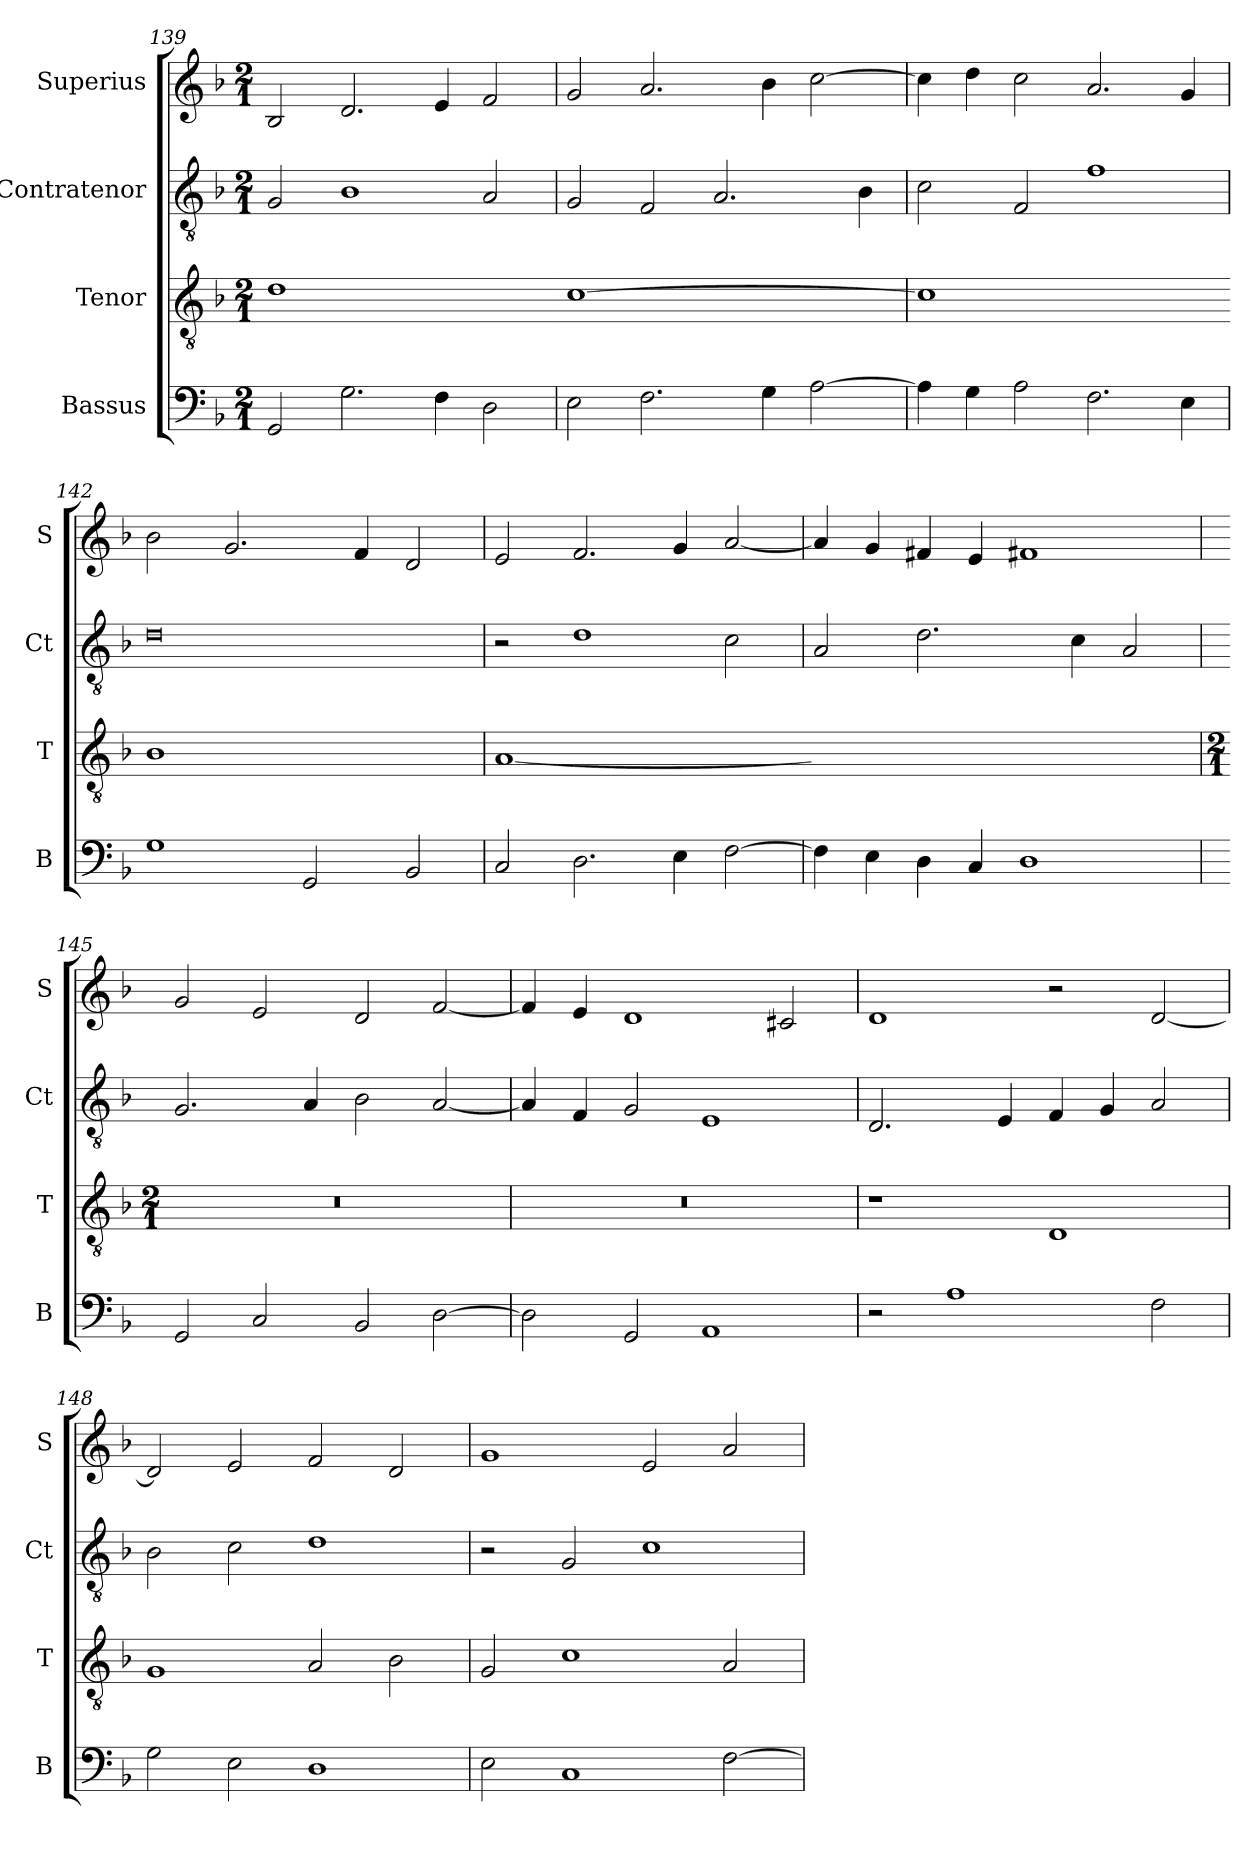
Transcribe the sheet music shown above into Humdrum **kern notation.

**kern	**kern	**kern	**kern
*part4	*part3	*part2	*part1
*staff4	*staff3	*staff2	*staff1
*I"Bassus	*I"Tenor	*I"Contratenor	*I"Superius
*I'B	*I'T	*I'Ct	*I'S
*clefF4	*clefGv2	*clefGv2	*clefG2
*k[b-]	*k[b-]	*k[b-]	*k[b-]
*M2/1	*M2/1	*M2/1	*M2/1
=139	=139	=139	=139
!	!LO:N:vis=1	!	!
2GG/	0d	2G/	2B-/
2.G\	.	1B-	2.d/
4F\	.	.	4e/
2D\	.	2A/	2f/
=140	=140-	=140	=140
!	!LO:N:vis=1	!	!
2E\	[0c	2G/	2g/
2.F\	.	2F/	2.a/
.	.	2.A/	.
4G\	.	.	4b-\
[2A\	.	.	[2cc\
.	.	4B-\	.
=141	=141	=141	=141
!	!LO:N:vis=1	!	!
4A\]	0c]	2c\	4cc\]
4G\	.	.	4dd\
2A\	.	2F/	2cc\
2.F\	.	1f	2.a/
4E\	.	.	4g/
=142	=142-	=142	=142
!	!LO:N:vis=1	!	!
1G	0B-	0d	2b-\
.	.	.	2.g/
2GG/	.	.	.
.	.	.	4f/
2BB-/	.	.	2d/
=143	=143	=143	=143
!	!LO:N:vis=1	!	!
2C/	[0A	2r	2e/
2.D\	.	1d	2.f/
4E\	.	.	4g/
[2F\	.	2c\	[2a/
=144	=144-	=144	=144
!	!LO:N:vis=1	!	!
4F\]	0Ayy]	2A/	4a/]
4E\	.	.	4g/
4D\	.	2.d\	4f#X/
4C/	.	.	4e/
1D	.	.	1f#X
.	.	4c\	.
.	.	2A/	.
=145	=145	=145	=145
*	*M2/1	*	*
2GG/	0r	2.G/	2g/
2C/	.	.	2e/
.	.	4A/	.
2BB-/	.	2B-\	2d/
[2D\	.	[2A/	[2f/
=146	=146	=146	=146
2D\]	0r	4A/]	4f/]
.	.	4F/	4e/
2GG/	.	2G/	1d
1AA	.	1E	.
.	.	.	2c#X/
=147	=147	=147	=147
2r	1r	2.D/	1d
1A	.	.	.
.	.	4E/	.
.	1D	4F/	2r
.	.	4G/	.
2F\	.	2A/	[2d/
=148	=148	=148	=148
2G\	1G	2B-\	2d/]
2E\	.	2c\	2e/
1D	2A/	1d	2f/
.	2B-\	.	2d/
=149	=149	=149	=149
2E\	2G/	2r	1g
1C	1c	2G/	.
.	.	1c	2e/
[2F\	2A/	.	2a/
=	=	=	=
*-	*-	*-	*-
